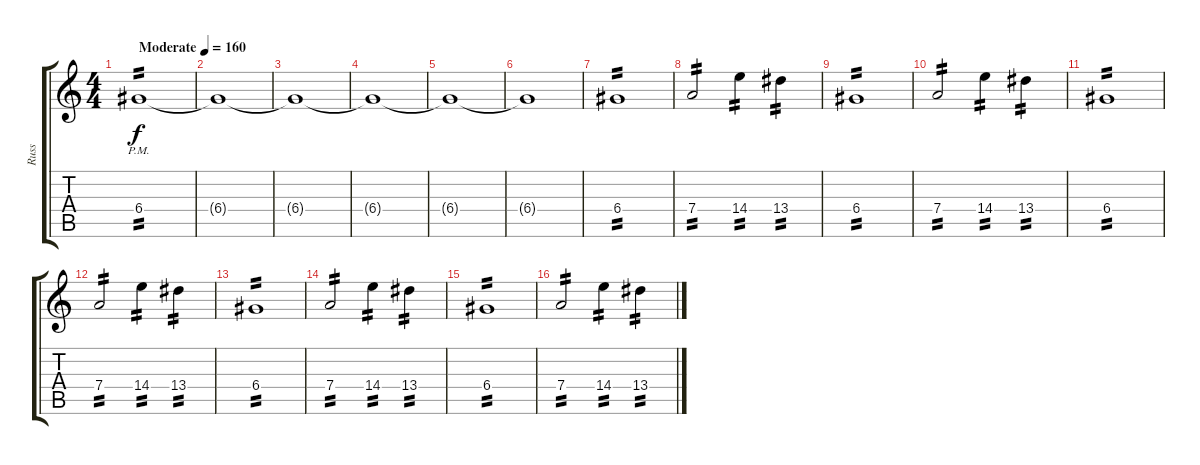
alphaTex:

\track ("Russ" "Russ") {instrument overdrivenguitar}
\staff {score tabs}
\tuning (E4 B3 G3 D3 A2 E2) {hide}
\ts (4 4)
\tempo (160 "Moderate")
\clef g2
\ks c
6.4{pm}.1{tp 2 dy f instrument overdrivenguitar} |
6.4{t}.1 |
6.4{t}.1 |
6.4{t}.1 |
6.4{t}.1 |
6.4{t}.1 |
6.4.1{tp 2} |
7.4.2{tp 2} 14.4.4{tp 2} 13.4.4{tp 2} |
6.4.1{tp 2} |
7.4.2{tp 2} 14.4.4{tp 2} 13.4.4{tp 2} |
6.4.1{tp 2} |
7.4.2{tp 2} 14.4.4{tp 2} 13.4.4{tp 2} |
6.4.1{tp 2} |
7.4.2{tp 2} 14.4.4{tp 2} 13.4.4{tp 2} |
6.4.1{tp 2} |
7.4.2{tp 2} 14.4.4{tp 2} 13.4.4{tp 2}
